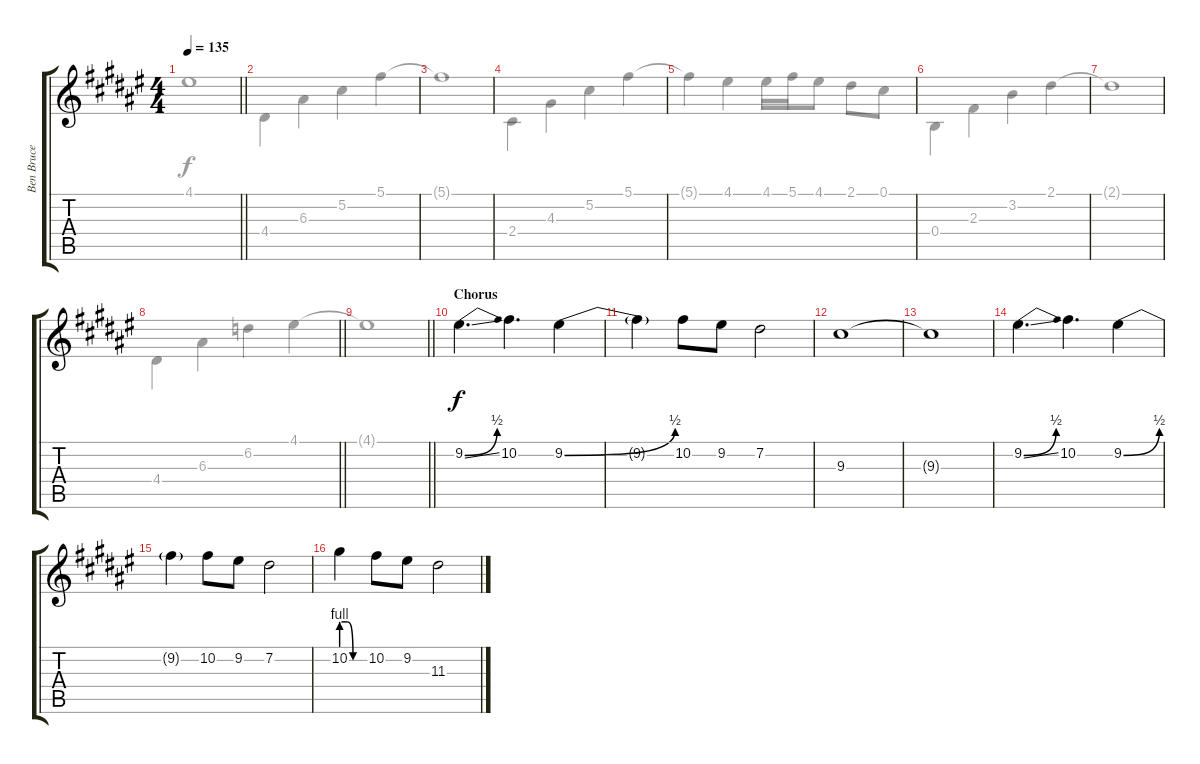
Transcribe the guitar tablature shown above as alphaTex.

\track ("Ben Bruce" "Ben Bruce") {instrument distortionguitar}
\staff {score tabs}
\tuning (Db4 Ab3 E3 B2 Gb2 B1) {hide}
\voice
\ts (4 4)
\tempo 135
\clef g2
\barLineRight lightlight
\ks d#minor
|
\section ("" "")
|
|
|
|
|
|
\barLineRight lightlight
|
\section ("" "")
\barLineRight lightlight
|
\section ("" "Chorus")
9.2{be (bend 0 0 60 2) ss}.4{d} 10.2.4{d} 9.2{be (bend 0 0 60 2)}.4 |
9.2{t}.4 10.2.8 9.2.8 7.2.2 |
9.3.1 |
9.3{t}.1 |
9.2{be (bend 0 0 60 2) ss}.4{d} 10.2.4{d} 9.2{be (bend 0 0 60 2)}.4 |
9.2{t}.4 10.2.8 9.2.8 7.2.2 |
10.2{be (custom 0 4 15 4 30 0 60 0)}.4 10.2.8 9.2.8 11.3.2
\voice
\clef g2
\ottava regular
\simile none
\barLineRight lightlight
\ks d#minor
4.1{t}.1{dy f} |
4.4.4 6.3.4 5.2.4 5.1.4 |
5.1{t}.1 |
2.4.4 4.3.4 5.2.4 5.1.4 |
5.1{t}.4 4.1.4 4.1.16 5.1.16 4.1.8 2.1.8 0.1.8 |
0.4.4 2.3.4 3.2.4 2.1.4 |
2.1{t}.1 |
\barLineRight lightlight
4.4.4 6.3.4 6.2.4 4.1.4 |
\barLineRight lightlight
4.1{t}.1 |
|
|
|
|
|
|
